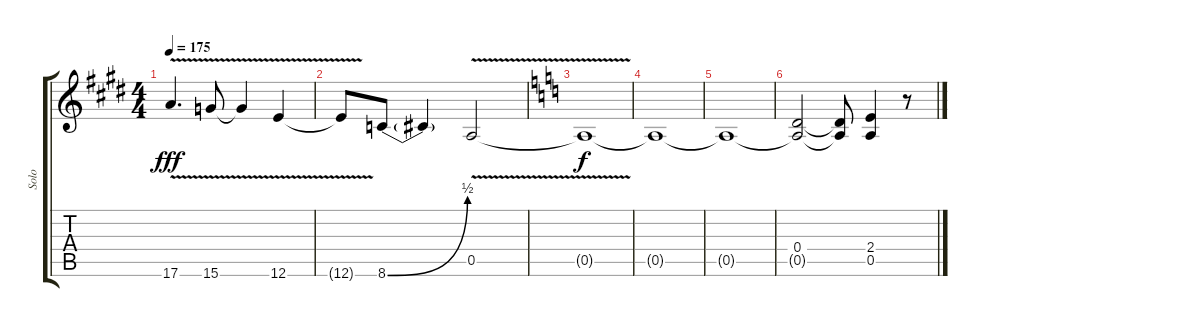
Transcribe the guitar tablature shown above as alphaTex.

\track ("Solo" "Solo") {instrument overdrivenguitar}
\staff {score tabs}
\tuning (E4 B3 G3 D3 A2 E2) {hide}
\ts (4 4)
\tempo 175
\clef g2
\ks e
17.6{v}.4{d dy fff} 15.6{v}.8 15.6{v t}.4 12.6{v}.4 |
\ks c#minor
12.6{t}.8 8.6{be (bend 0 0 60 2)}.8 8.6{t}.4 0.5{v}.2 |
\ks c
0.5{t}.1{dy f} |
0.5{t}.1 |
0.5{t}.1 |
(0.4 0.5{t}).2 (0.4{t} 0.5{t}).8 (2.4 0.5).4 r.8
